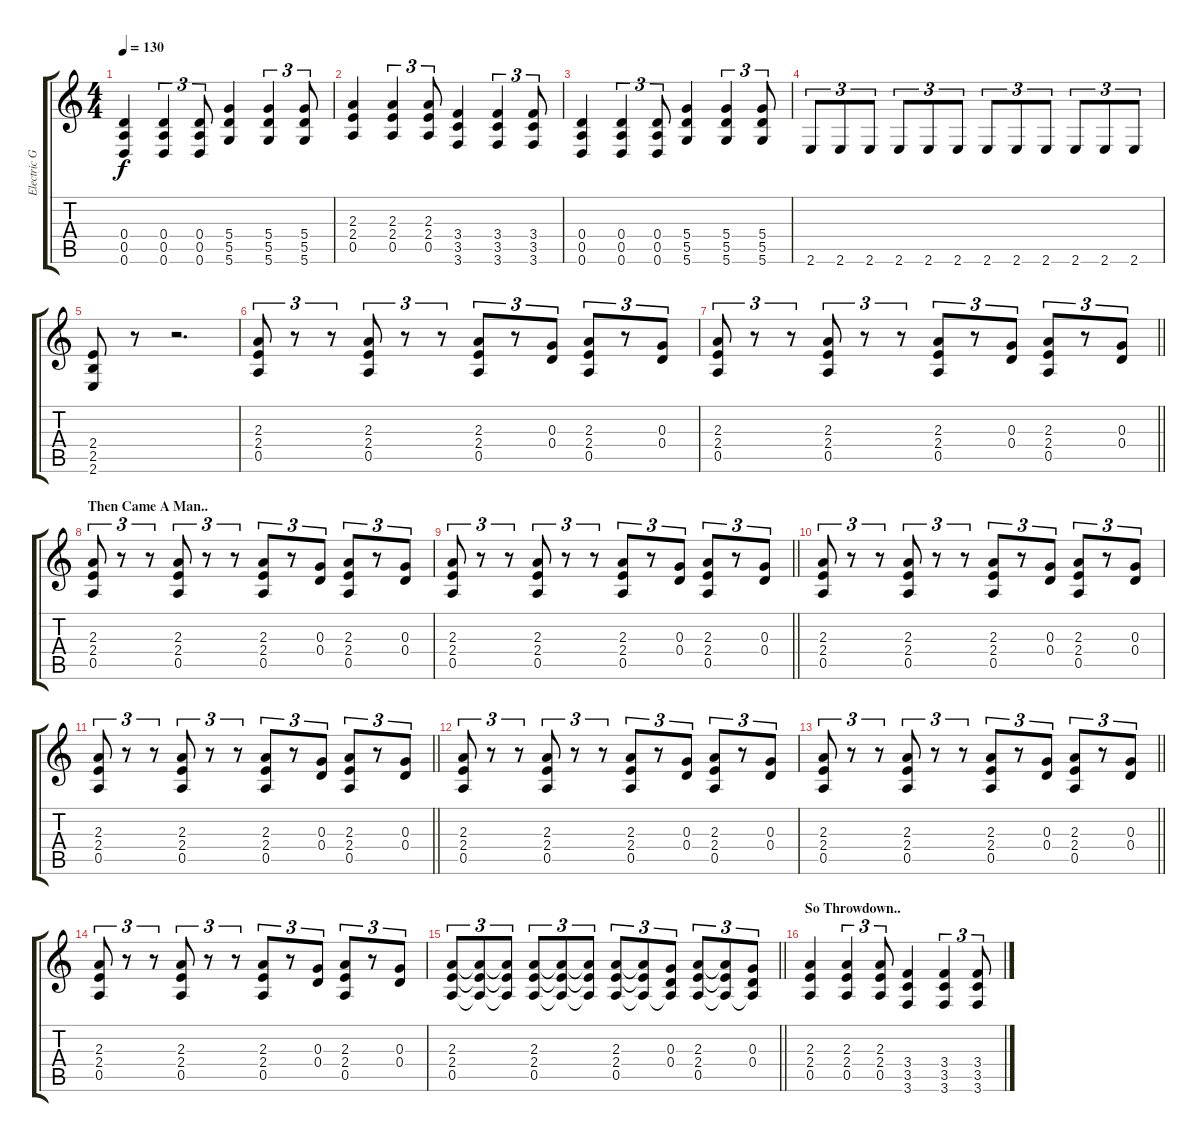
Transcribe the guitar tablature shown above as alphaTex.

\track ("Electric Guitar" "Electric G") {instrument distortionguitar}
\staff {score tabs}
\tuning (E4 B3 G3 D3 A2 D2) {hide}
\ts (4 4)
\tempo 130
\clef g2
\ks c
(0.4 0.5 0.6).4{dy f} (0.4 0.5 0.6).4{tu (3 2)} (0.4 0.5 0.6).8{tu (3 2)} (5.4 5.5 5.6).4 (5.4 5.5 5.6).4{tu (3 2)} (5.4 5.5 5.6).8{tu (3 2)} |
(2.3 2.4 0.5).4 (2.3 2.4 0.5).4{tu (3 2)} (2.3 2.4 0.5).8{tu (3 2)} (3.4 3.5 3.6).4 (3.4 3.5 3.6).4{tu (3 2)} (3.4 3.5 3.6).8{tu (3 2)} |
(0.4 0.5 0.6).4 (0.4 0.5 0.6).4{tu (3 2)} (0.4 0.5 0.6).8{tu (3 2)} (5.4 5.5 5.6).4 (5.4 5.5 5.6).4{tu (3 2)} (5.4 5.5 5.6).8{tu (3 2)} |
2.6.8{tu (3 2)} 2.6.8{tu (3 2)} 2.6.8{tu (3 2)} 2.6.8{tu (3 2)} 2.6.8{tu (3 2)} 2.6.8{tu (3 2)} 2.6.8{tu (3 2)} 2.6.8{tu (3 2)} 2.6.8{tu (3 2)} 2.6.8{tu (3 2)} 2.6.8{tu (3 2)} 2.6.8{tu (3 2)} |
(2.4 2.5 2.6).8 r.8 r.2{d} |
(2.3 2.4 0.5).8{tu (3 2)} r.8{tu (3 2)} r.8{tu (3 2)} (2.3 2.4 0.5).8{tu (3 2)} r.8{tu (3 2)} r.8{tu (3 2)} (2.3 2.4 0.5).8{tu (3 2)} r.8{tu (3 2)} (0.3 0.4).8{tu (3 2)} (2.3 2.4 0.5).8{tu (3 2)} r.8{tu (3 2)} (0.3 0.4).8{tu (3 2)} |
\barLineRight lightlight
(2.3 2.4 0.5).8{tu (3 2)} r.8{tu (3 2)} r.8{tu (3 2)} (2.3 2.4 0.5).8{tu (3 2)} r.8{tu (3 2)} r.8{tu (3 2)} (2.3 2.4 0.5).8{tu (3 2)} r.8{tu (3 2)} (0.3 0.4).8{tu (3 2)} (2.3 2.4 0.5).8{tu (3 2)} r.8{tu (3 2)} (0.3 0.4).8{tu (3 2)} |
\section ("" "Then Came A Man..")
(2.3 2.4 0.5).8{tu (3 2)} r.8{tu (3 2)} r.8{tu (3 2)} (2.3 2.4 0.5).8{tu (3 2)} r.8{tu (3 2)} r.8{tu (3 2)} (2.3 2.4 0.5).8{tu (3 2)} r.8{tu (3 2)} (0.3 0.4).8{tu (3 2)} (2.3 2.4 0.5).8{tu (3 2)} r.8{tu (3 2)} (0.3 0.4).8{tu (3 2)} |
\barLineRight lightlight
(2.3 2.4 0.5).8{tu (3 2)} r.8{tu (3 2)} r.8{tu (3 2)} (2.3 2.4 0.5).8{tu (3 2)} r.8{tu (3 2)} r.8{tu (3 2)} (2.3 2.4 0.5).8{tu (3 2)} r.8{tu (3 2)} (0.3 0.4).8{tu (3 2)} (2.3 2.4 0.5).8{tu (3 2)} r.8{tu (3 2)} (0.3 0.4).8{tu (3 2)} |
(2.3 2.4 0.5).8{tu (3 2)} r.8{tu (3 2)} r.8{tu (3 2)} (2.3 2.4 0.5).8{tu (3 2)} r.8{tu (3 2)} r.8{tu (3 2)} (2.3 2.4 0.5).8{tu (3 2)} r.8{tu (3 2)} (0.3 0.4).8{tu (3 2)} (2.3 2.4 0.5).8{tu (3 2)} r.8{tu (3 2)} (0.3 0.4).8{tu (3 2)} |
\barLineRight lightlight
(2.3 2.4 0.5).8{tu (3 2)} r.8{tu (3 2)} r.8{tu (3 2)} (2.3 2.4 0.5).8{tu (3 2)} r.8{tu (3 2)} r.8{tu (3 2)} (2.3 2.4 0.5).8{tu (3 2)} r.8{tu (3 2)} (0.3 0.4).8{tu (3 2)} (2.3 2.4 0.5).8{tu (3 2)} r.8{tu (3 2)} (0.3 0.4).8{tu (3 2)} |
(2.3 2.4 0.5).8{tu (3 2)} r.8{tu (3 2)} r.8{tu (3 2)} (2.3 2.4 0.5).8{tu (3 2)} r.8{tu (3 2)} r.8{tu (3 2)} (2.3 2.4 0.5).8{tu (3 2)} r.8{tu (3 2)} (0.3 0.4).8{tu (3 2)} (2.3 2.4 0.5).8{tu (3 2)} r.8{tu (3 2)} (0.3 0.4).8{tu (3 2)} |
\barLineRight lightlight
(2.3 2.4 0.5).8{tu (3 2)} r.8{tu (3 2)} r.8{tu (3 2)} (2.3 2.4 0.5).8{tu (3 2)} r.8{tu (3 2)} r.8{tu (3 2)} (2.3 2.4 0.5).8{tu (3 2)} r.8{tu (3 2)} (0.3 0.4).8{tu (3 2)} (2.3 2.4 0.5).8{tu (3 2)} r.8{tu (3 2)} (0.3 0.4).8{tu (3 2)} |
(2.3 2.4 0.5).8{tu (3 2)} r.8{tu (3 2)} r.8{tu (3 2)} (2.3 2.4 0.5).8{tu (3 2)} r.8{tu (3 2)} r.8{tu (3 2)} (2.3 2.4 0.5).8{tu (3 2)} r.8{tu (3 2)} (0.3 0.4).8{tu (3 2)} (2.3 2.4 0.5).8{tu (3 2)} r.8{tu (3 2)} (0.3 0.4).8{tu (3 2)} |
\barLineRight lightlight
(2.3 2.4 0.5).8{tu (3 2)} (2.3{t} 2.4{t} 0.5{t}).8{tu (3 2)} (2.3{t} 2.4{t} 0.5{t}).8{tu (3 2)} (2.3 2.4 0.5).8{tu (3 2)} (2.3{t} 2.4{t} 0.5{t}).8{tu (3 2)} (2.3{t} 2.4{t} 0.5{t}).8{tu (3 2)} (2.3 2.4 0.5).8{tu (3 2)} (2.3{t} 2.4{t} 0.5{t}).8{tu (3 2)} (0.3 0.4 0.5{t}).8{tu (3 2)} (2.3 2.4 0.5).8{tu (3 2)} (2.3{t} 2.4{t} 0.5{t}).8{tu (3 2)} (0.3 0.4 0.5{t}).8{tu (3 2)} |
\section ("" "So Throwdown..")
(2.3 2.4 0.5).4 (2.3 2.4 0.5).4{tu (3 2)} (2.3 2.4 0.5).8{tu (3 2)} (3.4 3.5 3.6).4 (3.4 3.5 3.6).4{tu (3 2)} (3.4 3.5 3.6).8{tu (3 2)}
